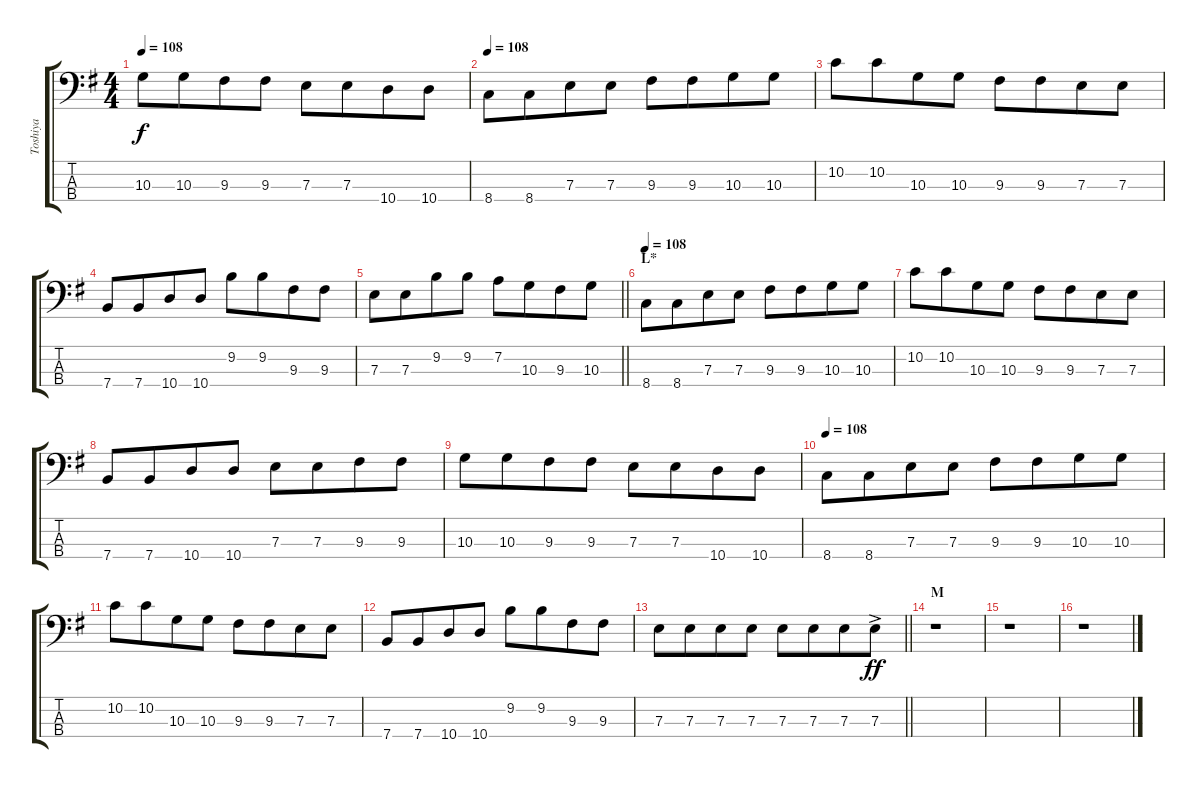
\track ("Toshiya" "Toshiya") {instrument electricbasspick}
\staff {score tabs}
\tuning (G2 D2 A1 E1) {hide}
\ts (4 4)
\tempo 108
\clef f4
\ks eminor
10.3.8{dy f} 10.3.8{beam merge} 9.3.8 9.3.8 7.3.8 7.3.8{beam merge} 10.4.8 10.4.8 |
\tempo 108
8.4.8 8.4.8{beam merge} 7.3.8 7.3.8 9.3.8 9.3.8{beam merge} 10.3.8 10.3.8 |
10.2.8 10.2.8{beam merge} 10.3.8 10.3.8 9.3.8 9.3.8{beam merge} 7.3.8 7.3.8 |
7.4.8 7.4.8{beam merge} 10.4.8 10.4.8 9.2.8 9.2.8{beam merge} 9.3.8 9.3.8 |
\barLineRight lightlight
7.3.8 7.3.8{beam merge} 9.2.8 9.2.8 7.2.8 10.3.8{beam merge} 9.3.8 10.3.8 |
\section ("" "L*")
\tempo 108
8.4.8 8.4.8{beam merge} 7.3.8 7.3.8 9.3.8 9.3.8{beam merge} 10.3.8 10.3.8 |
10.2.8 10.2.8{beam merge} 10.3.8 10.3.8 9.3.8 9.3.8{beam merge} 7.3.8 7.3.8 |
7.4.8 7.4.8{beam merge} 10.4.8 10.4.8 7.3.8 7.3.8{beam merge} 9.3.8 9.3.8 |
10.3.8 10.3.8{beam merge} 9.3.8 9.3.8 7.3.8 7.3.8{beam merge} 10.4.8 10.4.8 |
\tempo 108
8.4.8 8.4.8{beam merge} 7.3.8 7.3.8 9.3.8 9.3.8{beam merge} 10.3.8 10.3.8 |
10.2.8 10.2.8{beam merge} 10.3.8 10.3.8 9.3.8 9.3.8{beam merge} 7.3.8 7.3.8 |
7.4.8 7.4.8{beam merge} 10.4.8 10.4.8 9.2.8 9.2.8{beam merge} 9.3.8 9.3.8 |
\barLineRight lightlight
7.3.8 7.3.8{beam merge} 7.3.8 7.3.8 7.3.8 7.3.8{beam merge} 7.3.8 7.3{ac}.8{dy ff} |
\section ("" "M")
r.1 |
r.1 |
r.1
